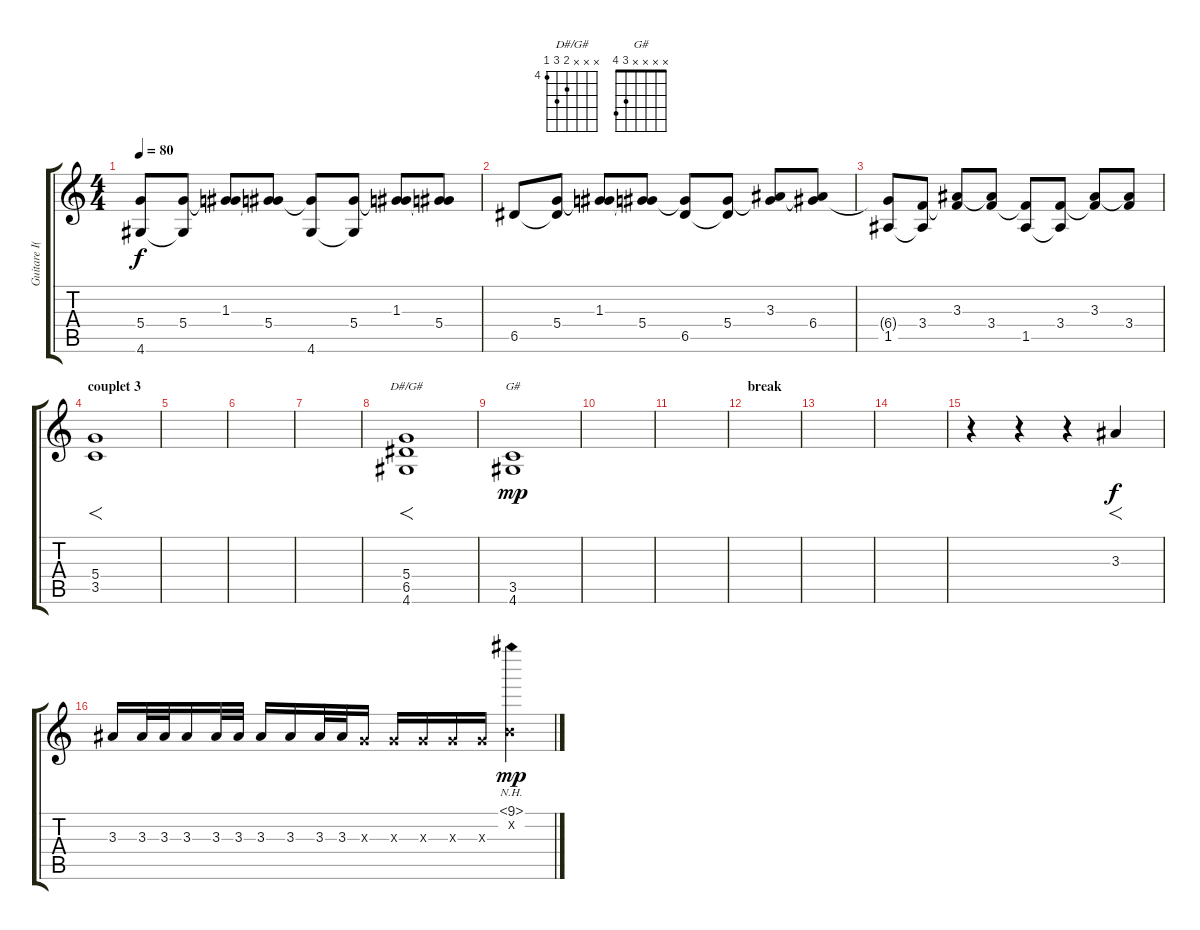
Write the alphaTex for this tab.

\track ("Guitare I(Overdrivée)" "Guitare I(") {instrument overdrivenguitar}
\staff {score tabs}
\tuning (E4 B3 G3 D3 A2 E2) {hide}
\chord ("D#/G#" x x x 5 6 4) {firstfret 4}
\chord ("G#" x x x x 3 4)
\ts (4 4)
\tempo 80
\clef g2
\ks c
(5.4{t} 4.6).8{dy f} (5.4 4.6{t}).8 (1.3 5.4{t}).8 (1.3{t} 5.4).8 (5.4{t} 4.6).8 (5.4 4.6{t}).8 (1.3 5.4{t}).8 (1.3{t} 5.4).8 |
6.5.8 (5.4 6.5{t}).8 (1.3 5.4{t}).8 (1.3{t} 5.4).8 (5.4{t} 6.5).8 (5.4 6.5{t}).8 (3.3 5.4{t}).8 (3.3{t} 6.4).8 |
(6.4{t} 1.5).8 (3.4 1.5{t}).8 (3.3 3.4{t}).8 (3.3{t} 3.4).8 (3.4{t} 1.5).8 (3.4 1.5{t}).8 (3.3 3.4{t}).8 (3.3{t} 3.4).8 |
\section ("" "couplet 3")
(5.4 3.5).1{f} |
|
|
|
(5.4 6.5 4.6).1{f ch "D#/G#"} |
(3.5 4.6).1{ch "G#" dy mp} |
|
|
\section ("" "break ")
|
|
|
r.4 r.4 r.4 3.3.4{f dy f} |
3.3.16 3.3.32 3.3.32 3.3.16 3.3.32 3.3.32 3.3.16 3.3.16 3.3.32 3.3.32 0.3{x}.16 0.3{x}.16 0.3{x}.16 0.3{x}.16 0.3{x}.16 (9.1{nh} 0.2{x}).4{dy mp}
